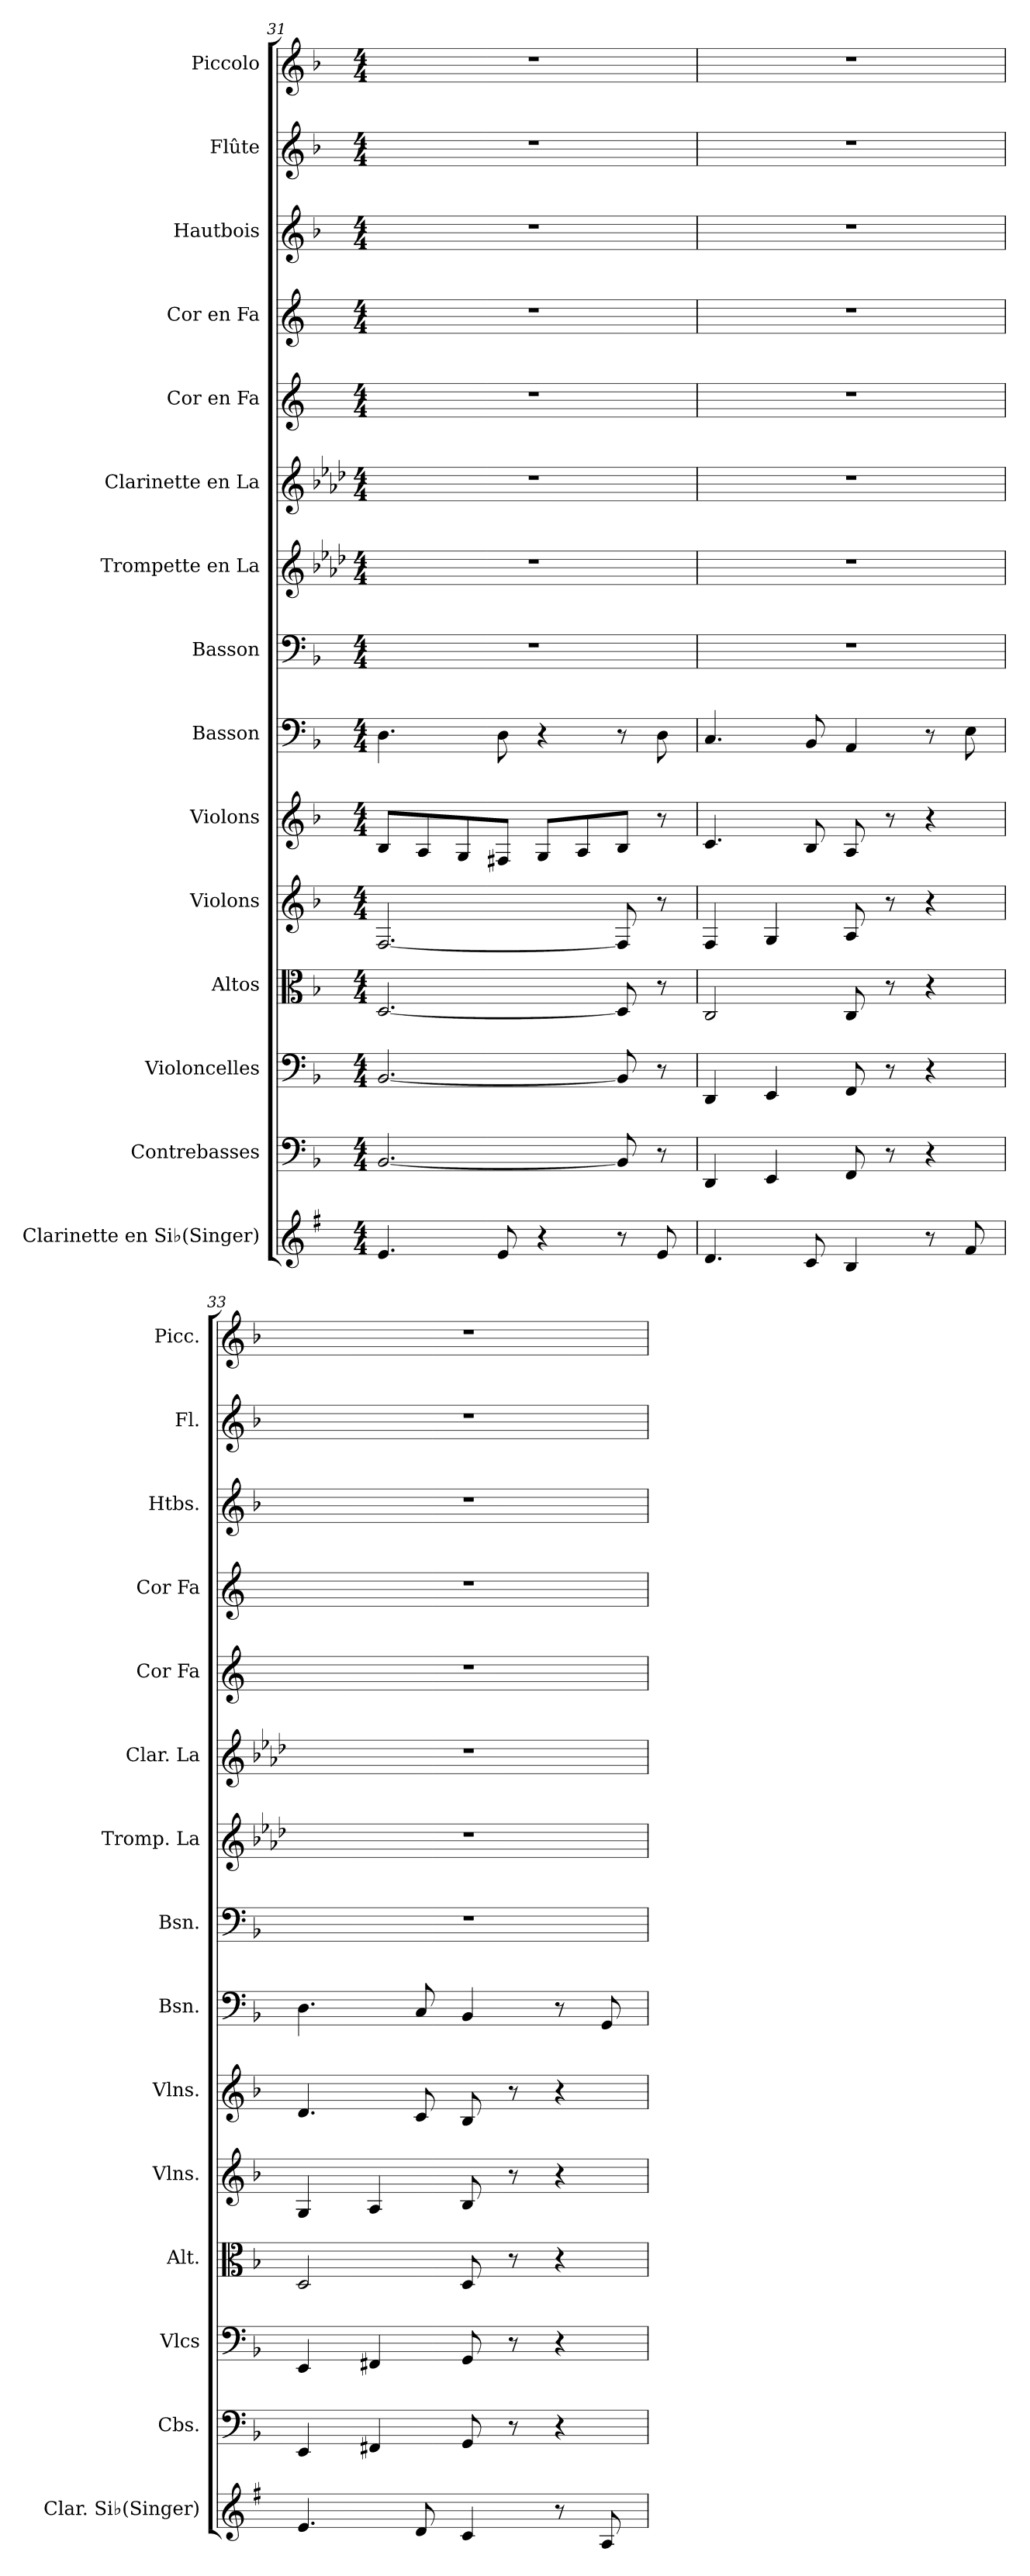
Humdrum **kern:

**kern	**kern	**kern	**kern	**kern	**kern	**kern	**kern	**kern	**kern	**kern	**kern	**kern	**kern	**kern
*part15	*part14	*part13	*part12	*part11	*part10	*part9	*part8	*part7	*part6	*part5	*part4	*part3	*part2	*part1
*staff15	*staff14	*staff13	*staff12	*staff11	*staff10	*staff9	*staff8	*staff7	*staff6	*staff5	*staff4	*staff3	*staff2	*staff1
*I"Clarinette en Si♭(Singer)	*I"Contrebasses	*I"Violoncelles	*I"Altos	*I"Violons	*I"Violons	*I"Basson	*I"Basson	*I"Trompette en La	*I"Clarinette en La	*I"Cor en Fa	*I"Cor en Fa	*I"Hautbois	*I"Flûte	*I"Piccolo
*I'Clar. Si♭(Singer)	*I'Cbs.	*I'Vlcs	*I'Alt.	*I'Vlns.	*I'Vlns.	*I'Bsn.	*I'Bsn.	*I'Tromp. La	*I'Clar. La	*I'Cor Fa	*I'Cor Fa	*I'Htbs.	*I'Fl.	*I'Picc.
*clefG2	*clefF4	*clefF4	*clefC3	*clefG2	*clefG2	*clefF4	*clefF4	*clefG2	*clefG2	*clefG2	*clefG2	*clefG2	*clefG2	*clefG2
*ITrd1c2	*ITrd7c12	*	*	*	*	*	*	*ITrd2c3	*ITrd2c3	*ITrd4c7	*ITrd4c7	*	*	*ITrd-7c-12
*k[b-]	*k[b-]	*k[b-]	*k[b-]	*k[b-]	*k[b-]	*k[b-]	*k[b-]	*k[b-]	*k[b-]	*k[b-]	*k[b-]	*k[b-]	*k[b-]	*k[b-]
*M4/4	*M4/4	*M4/4	*M4/4	*M4/4	*M4/4	*M4/4	*M4/4	*M4/4	*M4/4	*M4/4	*M4/4	*M4/4	*M4/4	*M4/4
=31	=31	=31	=31	=31	=31	=31	=31	=31	=31	=31	=31	=31	=31	=31
*	*	*	*	*	*	*	*	*	*	*	*	*	*	*^
4.d/	[2.BBB-/	[2.BB-/	[2.D/	[2.F/	8B-/L	4.D\	1r	1r	1r	1r	1r	1r	1r	1r	2..ryy
.	.	.	.	.	8A/	.	.	.	.	.	.	.	.	.	.
.	.	.	.	.	8G/	.	.	.	.	.	.	.	.	.	.
8d/	.	.	.	.	8F#X/J	8D\	.	.	.	.	.	.	.	.	.
4r	.	.	.	.	8G/L	4r	.	.	.	.	.	.	.	.	.
.	.	.	.	.	8A/	.	.	.	.	.	.	.	.	.	.
8r	8BBB-/]	8BB-/]	8D/]	8F/]	8B-/J	8r	.	.	.	.	.	.	.	.	.
*	*	*	*	*	*	*	*	*	*	*	*	*	*	*MM100	*
8d/	8r	8r	8r	8r	8r	8D\	.	.	.	.	.	.	.	.	8ryy
*	*	*	*	*	*	*	*	*	*	*	*	*	*	*v	*v
!!LO:PB:g=z
=32	=32	=32	=32	=32	=32	=32	=32	=32	=32	=32	=32	=32	=32	=32
4.c/	4DDD/	4DD/	2C/	4F/	4.c/	4.C/	1r	1r	1r	1r	1r	1r	1r	1r
.	4EEE/	4EE/	.	4G/	.	.	.	.	.	.	.	.	.	.
8B-/	.	.	.	.	8B-/	8BB-/	.	.	.	.	.	.	.	.
4A/	8FFF/	8FF/	8C/	8A/	8A/	4AA/	.	.	.	.	.	.	.	.
.	8r	8r	8r	8r	8r	.	.	.	.	.	.	.	.	.
8r	4r	4r	4r	4r	4r	8r	.	.	.	.	.	.	.	.
8e/	.	.	.	.	.	8E\	.	.	.	.	.	.	.	.
=33	=33	=33	=33	=33	=33	=33	=33	=33	=33	=33	=33	=33	=33	=33
*	*	*	*	*	*	*	*	*	*	*	*	*	*	*^
4.d/	4EEE/	4EE/	2D/	4G/	4.d/	4.D\	1r	1r	1r	1r	1r	1r	1r	1r	2..ryy
.	4FFF#X/	4FF#X/	.	4A/	.	.	.	.	.	.	.	.	.	.	.
8c/	.	.	.	.	8c/	8C/	.	.	.	.	.	.	.	.	.
4B-/	8GGG/	8GG/	8D/	8B-/	8B-/	4BB-/	.	.	.	.	.	.	.	.	.
.	8r	8r	8r	8r	8r	.	.	.	.	.	.	.	.	.	.
8r	4r	4r	4r	4r	4r	8r	.	.	.	.	.	.	.	.	.
*	*	*	*	*	*	*	*	*	*	*	*	*	*	*MM120	*
8G/	.	.	.	.	.	8GG/	.	.	.	.	.	.	.	.	8ryy
*	*	*	*	*	*	*	*	*	*	*	*	*	*	*v	*v
=	=	=	=	=	=	=	=	=	=	=	=	=	=	=
*-	*-	*-	*-	*-	*-	*-	*-	*-	*-	*-	*-	*-	*-	*-
